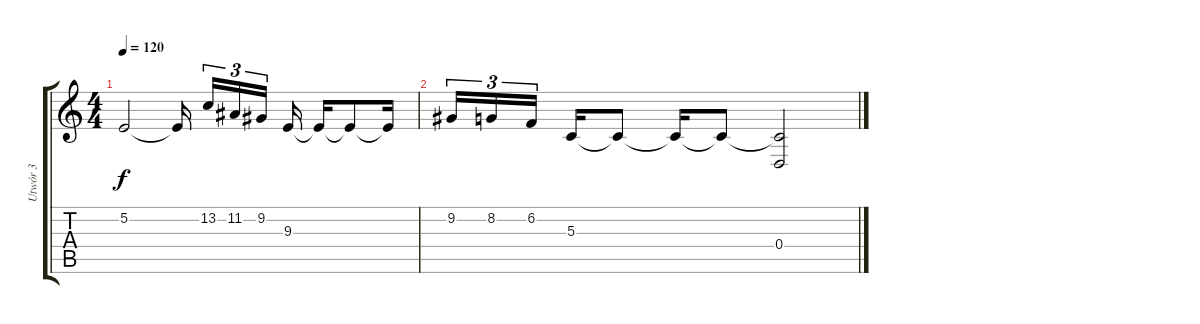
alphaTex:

\track ("Utwór 3" "Utwór 3") {instrument dulcimer}
\staff {score tabs}
\tuning (E4 B3 G3 D3 A2 E2) {hide}
\ts (4 4)
\tempo 120
\clef g2
\ks c
5.2.2{dy f instrument trumpet} 5.2{t}.16 13.2.16{tu (3 2)} 11.2.16{tu (3 2)} 9.2.16{tu (3 2)} 9.3.16 9.3{t}.16 9.3{t}.8 9.3{t}.16 |
9.2.16{tu (3 2)} 8.2.16{tu (3 2)} 6.2.16{tu (3 2)} 5.3.16 5.3{t}.8 5.3{t}.16 5.3{t}.8 (5.3{t} 0.4).2
